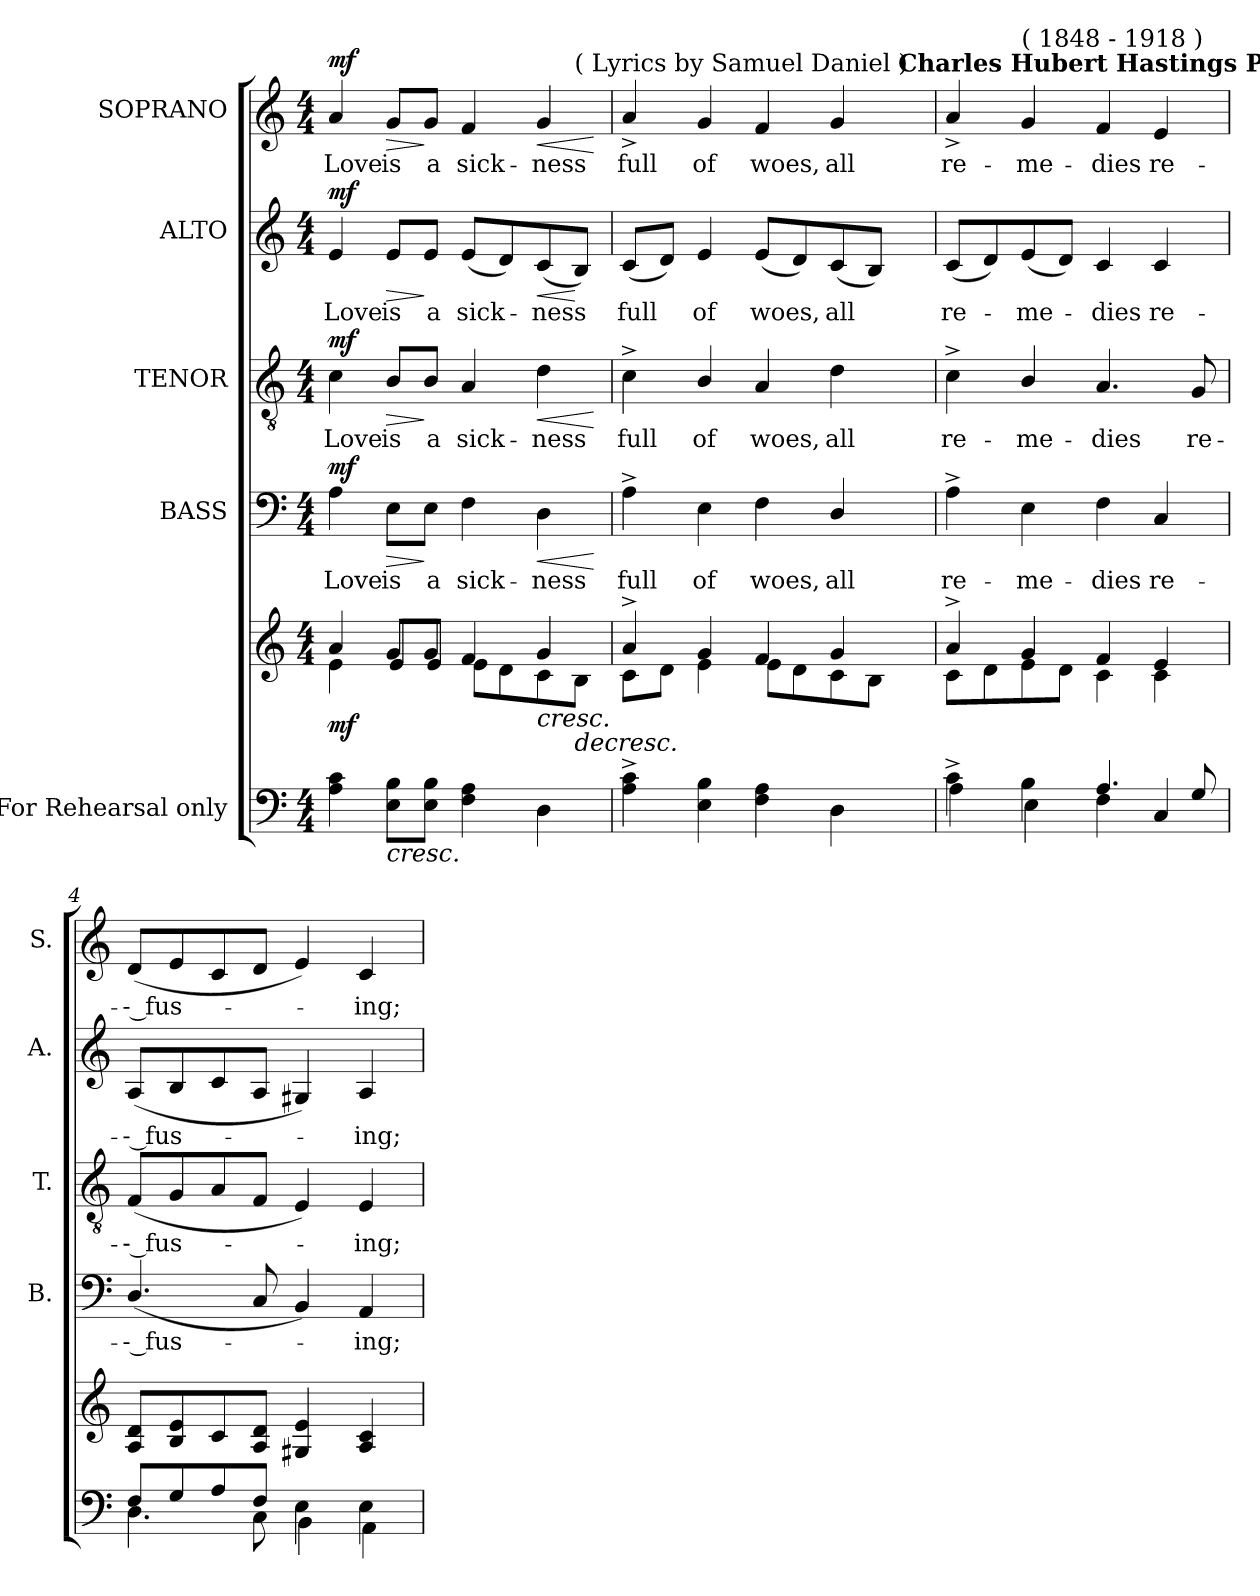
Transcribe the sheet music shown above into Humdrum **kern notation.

**kern	**kern	**dynam	**kern	**text	**dynam	**kern	**text	**dynam	**kern	**text	**dynam	**kern	**text	**dynam
*part5	*part5	*part5	*part4	*part4	*part4	*part3	*part3	*part3	*part2	*part2	*part2	*part1	*part1	*part1
*staff6	*staff5	*staff5/6	*staff4	*staff4	*staff4	*staff3	*staff3	*staff3	*staff2	*staff2	*staff2	*staff1	*staff1	*staff1
*I"For  Rehearsal  only	*	*	*I"BASS	*	*	*I"TENOR	*	*	*I"ALTO	*	*	*I"SOPRANO	*	*
*	*	*	*I'B.	*	*	*I'T.	*	*	*I'A.	*	*	*I'S.	*	*
!!LO:PB:g=z
*clefF4	*clefG2	*	*clefF4	*	*	*clefGv2	*	*	*clefG2	*	*	*clefG2	*	*
*	*	*	*	*	*	*ITrd7c12	*	*	*	*	*	*	*	*
*k[]	*k[]	*	*k[]	*	*	*k[]	*	*	*k[]	*	*	*k[]	*	*
*C:	*C:	*	*C:	*	*	*C:	*	*	*C:	*	*	*C:	*	*
*M4/4	*M4/4	*	*M4/4	*	*	*M4/4	*	*	*M4/4	*	*	*M4/4	*	*
=1	=1	=1	=1	=1	=1	=1	=1	=1	=1	=1	=1	=1	=1	=1
*	*^	*	*	*	*	*	*	*	*	*	*	*	*	*
!	!	!	!	!	!LO:LY:b:color=#000000	!	!	!	!	!	!	!	!	!	!
!	!	!	!	!	!	!	!	!LO:LY:b:color=#000000	!	!	!	!	!	!	!
!	!	!	!	!	!	!	!	!	!	!	!LO:LY:b:color=#000000	!	!	!	!
!	!	!	!	!	!	!	!	!	!	!	!	!	!LO:TX:a:B:t=Editor&colon; John Henry Fowler	!	!
!	!	!	!	!	!	!	!	!	!	!	!	!	!LO:TX:a:Bi:t=(  Revision&colon;   3 - 7 - 2008  )	!	!
!	!	!	!	!	!	!	!	!	!	!	!	!	!LO:TX:a:t=q	!	!
!	!	!	!	!	!	!	!	!	!	!	!	!	!LO:TX:i:t== 144	!	!
!	!	!	!	!	!	!	!	!	!	!	!	!	!LO:TX:a:Bi:t=Allegro	!	!
!	!	!	!	!	!	!	!	!	!	!	!	!	!	!LO:LY:b:color=#000000	!
*	*	*	*	*	*	*	*	*	*	*	*	*	*^	*	*
4Ai\ 4ci	4ai/	4ei\	mf	4Ai\	Love	mf	4Ci\	Love	mf	4ei/	Love	mf	4ai/	2..ryy	Love	mf
!	!	!	!LO:HP:n=1:b=2	!	!	!	!	!	!	!	!	!	!	!	!	!
!	!	!	!LO:HP:n=1:b	!	!	!	!	!	!	!	!	!	!	!	!	!
!	!	!	!	!	!LO:LY:b:color=#000000	!LO:HP:b	!	!	!	!	!	!	!	!	!	!
!	!	!	!	!	!	!	!	!LO:LY:b:color=#000000	!LO:HP:b	!	!	!	!	!	!	!
!	!	!	!	!	!	!	!	!	!	!	!LO:LY:b:color=#000000	!LO:HP:b	!	!	!	!
!	!	!	!	!	!	!	!	!	!	!	!	!	!	!	!LO:LY:b:color=#000000	!LO:HP:b
8Ei\ 8BiL	8gi/L	8ei/L	] < >	8Ei\L	is	>	8BBi/L	is	>	8ei/L	is	>	8gi/L	.	is	>
!	!	!	!	!	!LO:LY:b:color=#000000	!	!	!	!	!	!	!	!	!	!	!
!	!	!	!	!	!	!	!	!LO:LY:b:color=#000000	!	!	!	!	!	!	!	!
!	!	!	!	!	!	!	!	!	!	!	!LO:LY:b:color=#000000	!	!	!	!	!
!	!	!	!	!	!	!	!	!	!	!	!	!	!	!	!LO:LY:b:color=#000000	!
8Ei\ 8BiJ	8gi/J	8ei/J	]	8Ei\J	a	]	8BBi/J	a	]	8ei/J	a	]	8gi/J	.	a	]
!	!	!	!	!	!LO:LY:b:color=#000000	!	!	!	!	!	!	!	!	!	!	!
!	!	!	!	!	!	!	!	!LO:LY:b:color=#000000	!	!	!	!	!	!	!	!
!	!	!	!	!	!	!	!	!	!	!	!LO:LY:b:color=#000000	!	!	!	!	!
!	!	!	!	!	!	!	!	!	!	!	!	!	!	!	!LO:LY:b:color=#000000	!
4Fi\ 4Ai	4fi/	8ei\L	.	4Fi\	sick-	.	4AAi/	sick-	.	(8ei/L	sick-	.	4fi/	.	sick-	.
.	.	8di\	.	.	.	.	.	.	.	8di/)	.	.	.	.	.	.
!	!	!	!LO:HP:b	!	!	!	!	!	!	!	!	!	!	!	!	!
!	!	!	!	!	!LO:LY:b:color=#000000	!LO:HP:b	!	!	!	!	!	!	!	!	!	!
!	!	!	!	!	!	!	!	!LO:LY:b:color=#000000	!LO:HP:b	!	!	!	!	!	!	!
!	!	!	!	!	!	!	!	!	!	!	!LO:LY:b:color=#000000	!LO:HP:b	!	!	!	!
!	!	!	!	!	!	!	!	!	!	!	!	!	!	!	!LO:LY:b:color=#000000	!LO:HP:b
4Di\	4gi/	8ci\	<	4Di\	-ness	<	4Di\	-ness	<	(8ci/	-ness	<	4gi/	.	-ness	<
!	!	!	!	!	!	!	!	!	!	!	!	!	!	!LO:TX:a:t=( Lyrics by Samuel Daniel )	!	!
!	!	!	!LO:HP:b	!	!	!	!	!	!	!	!	!	!	!	!	!
.	.	8Bi\J	>	.	.	.	.	.	.	8Bi/J)	.	[	.	8ryy	.	.
*	*v	*v	*	*	*	*	*	*	*	*	*	*	*	*	*	*
.	.	[	.	.	[	.	.	[	.	.	.	.	.	.	[
=2	=2	=2	=2	=2	=2	=2	=2	=2	=2	=2	=2	=2	=2	=2	=2
*	*^	*	*	*	*	*	*	*	*	*	*	*	*	*	*
!	!	!	!	!	!LO:LY:b:color=#000000	!	!	!	!	!	!	!	!	!	!	!
!	!	!	!	!	!	!	!	!LO:LY:b:color=#000000	!	!	!	!	!	!	!	!
!	!	!	!	!	!	!	!	!	!	!	!LO:LY:b:color=#000000	!	!	!	!	!
!	!	!	!	!	!	!	!	!	!	!	!	!	!	!	!LO:LY:b:color=#000000	!
4Ai\^ 4ci^	4a^i/	8ci\L	.	4A^i\	full	.	4C^i\	full	.	(8ci/L	full	.	4a^i/	2ryy	full	.
.	.	8di\J	.	.	.	.	.	.	.	8di/J)	.	.	.	.	.	.
!	!	!	!	!	!LO:LY:b:color=#000000	!	!	!	!	!	!	!	!	!	!	!
!	!	!	!	!	!	!	!	!LO:LY:b:color=#000000	!	!	!	!	!	!	!	!
!	!	!	!	!	!	!	!	!	!	!	!LO:LY:b:color=#000000	!	!	!	!	!
!	!	!	!	!	!	!	!	!	!	!	!	!	!	!	!LO:LY:b:color=#000000	!
4Ei\ 4Bi	4gi/	4ei\	.	4Ei\	of	.	4BBi/	of	.	4ei/	of	.	4gi/	.	of	.
!	!	!	!	!	!LO:LY:b:color=#000000	!	!	!	!	!	!	!	!	!	!	!
!	!	!	!	!	!	!	!	!LO:LY:b:color=#000000	!	!	!	!	!	!	!	!
!	!	!	!	!	!	!	!	!	!	!	!LO:LY:b:color=#000000	!	!	!	!	!
!	!	!	!	!	!	!	!	!	!	!	!	!	!	!	!LO:LY:b:color=#000000	!
4Fi\ 4Ai	4fi/	8ei\L	.	4Fi\	woes,	.	4AAi/	woes,	.	(8ei/L	woes,	.	4fi/	4ryy	woes,	.
.	.	8di\	.	.	.	.	.	.	.	8di/)	.	.	.	.	.	.
!	!	!	!	!	!LO:LY:b:color=#000000	!	!	!	!	!	!	!	!	!	!	!
!	!	!	!	!	!	!	!	!LO:LY:b:color=#000000	!	!	!	!	!	!	!	!
!	!	!	!	!	!	!	!	!	!	!	!LO:LY:b:color=#000000	!	!	!	!	!
!	!	!	!	!	!	!	!	!	!	!	!	!	!	!	!LO:LY:b:color=#000000	!
4Di\	4gi/	8ci\	.	4Di/	all	.	4Di\	all	.	(8ci/	all	.	4gi/	8ryy	all	.
.	.	8Bi\J	.	.	.	.	.	.	.	8Bi/J)	.	.	.	32ryy	.	.
.	.	.	.	.	.	.	.	.	.	.	.	.	.	64ryy	.	.
.	.	.	.	.	.	.	.	.	.	.	.	.	.	512.ryy	.	.
!	!	!	!	!	!	!	!	!	!	!	!	!	!	!LO:TX:a:B:t=Charles Hubert Hastings Parry	!	!
.	.	.	.	.	.	.	.	.	.	.	.	.	.	16ryy	.	.
.	.	.	.	.	.	.	.	.	.	.	.	.	.	128ryy	.	.
.	.	.	.	.	.	.	.	.	.	.	.	.	.	256ryy	.	.
.	.	.	.	.	.	.	.	.	.	.	.	.	.	1024ryy	.	.
*	*v	*v	*	*	*	*	*	*	*	*	*	*	*	*	*	*
.	.	[	.	.	.	.	.	.	.	.	.	.	.	.	.
*	*	*	*	*	*	*	*	*	*	*	*	*v	*v	*	*
=3	=3	=3	=3	=3	=3	=3	=3	=3	=3	=3	=3	=3	=3	=3
*^	*^	*	*	*	*	*	*	*	*	*	*	*	*	*
*	*	*	*	*	*	*	*	*	*	*	*	*	*	*^	*	*
!	!	!	!	!	!	!LO:LY:b:color=#000000	!	!	!	!	!	!	!	!	!	!	!
*	*	*	*	*	*	*	*	*	*	*	*	*	*	*v	*v	*	*
*	*	*	*	*	*	*	*	*	*	*	*	*	*	*^	*	*
!	!	!	!	!	!	!	!	!	!LO:LY:b:color=#000000	!	!	!	!	!	!	!	!
*	*	*	*	*	*	*	*	*	*	*	*	*	*	*v	*v	*	*
*	*	*	*	*	*	*	*	*	*	*	*	*	*	*^	*	*
!	!	!	!	!	!	!	!	!	!	!	!	!LO:LY:b:color=#000000	!	!	!	!	!
*	*	*	*	*	*	*	*	*	*	*	*	*	*	*v	*v	*	*
*	*	*	*	*	*	*	*	*	*	*	*	*	*	*^	*	*
!	!	!	!	!	!	!	!	!	!	!	!	!	!	!	!	!LO:LY:b:color=#000000	!
*	*	*	*	*	*	*	*	*	*	*	*	*	*	*v	*v	*	*
4c^i\	4Ai\	4a^i/	8ci\L	.	4A^i\	re-	.	4C^i\	re-	.	(8ci/L	re-	.	4a^i/	re-	.
.	.	.	8di\	.	.	.	.	.	.	.	8di/)	.	.	.	.	.
!	!	!	!	!	!	!LO:LY:b:color=#000000	!	!	!	!	!	!	!	!	!	!
!	!	!	!	!	!	!	!	!	!LO:LY:b:color=#000000	!	!	!	!	!	!	!
!	!	!	!	!	!	!	!	!	!	!	!	!LO:LY:b:color=#000000	!	!	!	!
!	!	!	!	!	!	!	!	!	!	!	!	!	!	!LO:TX:a:t=( 1848 - 1918 )	!	!
!	!	!	!	!	!	!	!	!	!	!	!	!	!	!	!LO:LY:b:color=#000000	!
4Bi\	4Ei\	4gi/	8ei\	.	4Ei\	-me-	.	4BBi/	-me-	.	(8ei/	-me-	.	4gi/	-me-	.
.	.	.	8di\J	.	.	.	.	.	.	.	8di/J)	.	.	.	.	.
!	!	!	!	!	!	!LO:LY:b:color=#000000	!	!	!	!	!	!	!	!	!	!
!	!	!	!	!	!	!	!	!	!LO:LY:b:color=#000000	!	!	!	!	!	!	!
!	!	!	!	!	!	!	!	!	!	!	!	!LO:LY:b:color=#000000	!	!	!	!
!	!	!	!	!	!	!	!	!	!	!	!	!	!	!	!LO:LY:b:color=#000000	!
4.Ai/	4Fi\	4fi/	4ci\	.	4Fi\	-dies	.	4.AAi/	-dies	.	4ci/	-dies	.	4fi/	-dies	.
!	!	!	!	!	!	!LO:LY:b:color=#000000	!	!	!	!	!	!	!	!	!	!
!	!	!	!	!	!	!	!	!	!	!	!	!LO:LY:b:color=#000000	!	!	!	!
!	!	!	!	!	!	!	!	!	!	!	!	!	!	!	!LO:LY:b:color=#000000	!
.	4Ci/	4ei/	4ci\	.	4Ci/	re-	.	.	.	.	4ci/	re-	.	4ei/	re-	.
!	!	!	!	!	!	!	!	!	!LO:LY:b:color=#000000	!	!	!	!	!	!	!
8Gi/	.	.	.	.	.	.	.	8GGi/	re-	.	.	.	.	.	.	.
*	*	*v	*v	*	*	*	*	*	*	*	*	*	*	*	*	*
!!LO:LB:g=z
=4	=4	=4	=4	=4	=4	=4	=4	=4	=4	=4	=4	=4	=4	=4	=4
!	!	!	!	!	!LO:LY:b:color=#000000	!	!	!	!	!	!	!	!	!	!
!	!	!	!	!	!	!	!	!LO:LY:b:color=#000000	!	!	!	!	!	!	!
!	!	!	!	!	!	!	!	!	!	!	!LO:LY:b:color=#000000	!	!	!	!
!	!	!	!	!	!	!	!	!	!	!	!	!	!	!LO:LY:b:color=#000000	!
8Fi/L	4.Di\	8Ai/ 8diL	.	(4.Di/	-- fus-	.	(8FFi/L	-- fus-	.	(8Ai/L	-- fus-	.	(8di/L	-- fus-	.
8Gi/	.	8Bi/ 8ei	.	.	.	.	8GGi/	.	.	8Bi/	.	.	8ei/	.	.
8Ai/	.	8ci/	.	.	.	.	8AAi/	.	.	8ci/	.	.	8ci/	.	.
8Fi/J	8Ci\	8Ai/ 8diJ	.	8Ci/	.	.	8FFi/J	.	.	8Ai/J	.	.	8di/J	.	.
4Ei\	4BBi\	4G#Xi/ 4ei	.	4BBi/)	.	.	4EEi/)	.	.	4G#Xi/)	.	.	4ei/)	.	.
!	!	!	!	!	!LO:LY:b:color=#000000	!	!	!	!	!	!	!	!	!	!
!	!	!	!	!	!	!	!	!LO:LY:b:color=#000000	!	!	!	!	!	!	!
!	!	!	!	!	!	!	!	!	!	!	!LO:LY:b:color=#000000	!	!	!	!
!	!	!	!	!	!	!	!	!	!	!	!	!	!	!LO:LY:b:color=#000000	!
4Ei\	4AAi\	4Ai/ 4ci	.	4AAi/	-ing;	.	4EEi/	-ing;	.	4Ai/	-ing;	.	4ci/	-ing;	.
*v	*v	*	*	*	*	*	*	*	*	*	*	*	*	*	*
=	=	=	=	=	=	=	=	=	=	=	=	=	=	=
*-	*-	*-	*-	*-	*-	*-	*-	*-	*-	*-	*-	*-	*-	*-
